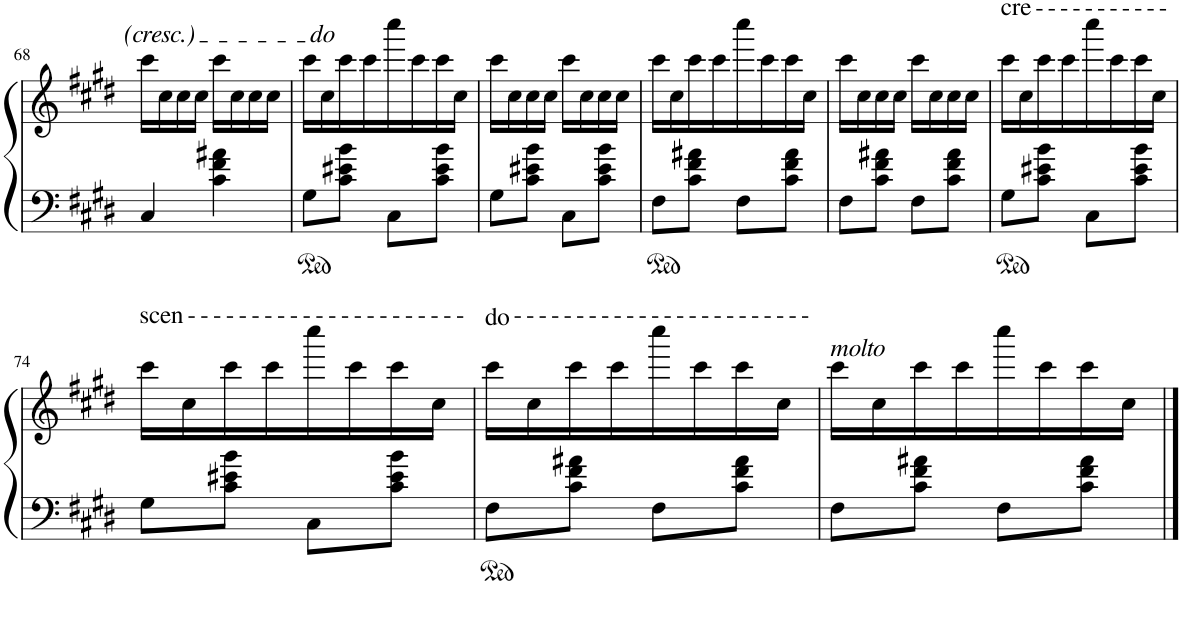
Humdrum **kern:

**kern	**kern
*part1	*part1
*staff2	*staff1
*I"Piano	*
*I'Pno.	*
!!LO:PB:g=z
*clefF4	*clefG2
*k[f#c#g#d#]	*k[f#c#g#d#]
*M2/4	*M2/4
=68	=68
4C#/	16ccc#\LL
.	16cc#\
.	16cc#\
.	16cc#\JJ
4c#\ 4f#\ 4a#X\	16ccc#\LL
.	16cc#\
.	16cc#\
.	16cc#\JJ
=69	=69
8G#\L	16ccc#\LL
!	!LO:TX:a:i:t=do
.	16cc#\
8c#\ 8e#X\ 8b\J	16ccc#\
.	16ccc#\
8C#\L	16cccc#\
.	16ccc#\
8c#\ 8e#\ 8b\J	16ccc#\
.	16cc#\JJ
=70	=70
8G#\L	16ccc#\LL
.	16cc#\
8c#\ 8e#X\ 8b\J	16cc#\
.	16cc#\JJ
8C#\L	16ccc#\LL
.	16cc#\
8c#\ 8e#\ 8b\J	16cc#\
.	16cc#\JJ
=71	=71
8F#\L	16ccc#\LL
.	16cc#\
8c#\ 8f#\ 8a#X\J	16ccc#\
.	16ccc#\
8F#\L	16cccc#\
.	16ccc#\
8c#\ 8f#\ 8a#\J	16ccc#\
.	16cc#\JJ
=72	=72
8F#\L	16ccc#\LL
.	16cc#\
8c#\ 8f#\ 8a#X\J	16cc#\
.	16cc#\JJ
8F#\L	16ccc#\LL
.	16cc#\
8c#\ 8f#\ 8a#\J	16cc#\
.	16cc#\JJ
=73	=73
!	!LO:TX:a:t=cre
8G#\L	16ccc#\LL
.	16cc#\
8c#\ 8e#X\ 8b\J	16ccc#\
.	16ccc#\
8C#\L	16cccc#\
.	16ccc#\
8c#\ 8e#\ 8b\J	16ccc#\
.	16cc#\JJ
!!LO:LB:g=z
=74	=74
!	!LO:TX:a:t=scen
8G#\L	16ccc#\LL
.	16cc#\
8c#\ 8e#X\ 8b\J	16ccc#\
.	16ccc#\
8C#\L	16cccc#\
.	16ccc#\
8c#\ 8e#\ 8b\J	16ccc#\
.	16cc#\JJ
=75	=75
!	!LO:TX:a:t=do
8F#\L	16ccc#\LL
.	16cc#\
8c#\ 8f#\ 8a#X\J	16ccc#\
.	16ccc#\
8F#\L	16cccc#\
.	16ccc#\
8c#\ 8f#\ 8a#\J	16ccc#\
.	16cc#\JJ
=76	=76
!	!LO:TX:a:i:t=molto
8F#\L	16ccc#\LL
.	16cc#\
8c#\ 8f#\ 8a#X\J	16ccc#\
.	16ccc#\
8F#\L	16cccc#\
.	16ccc#\
8c#\ 8f#\ 8a#\J	16ccc#\
.	16cc#\JJ
==	==
*-	*-
